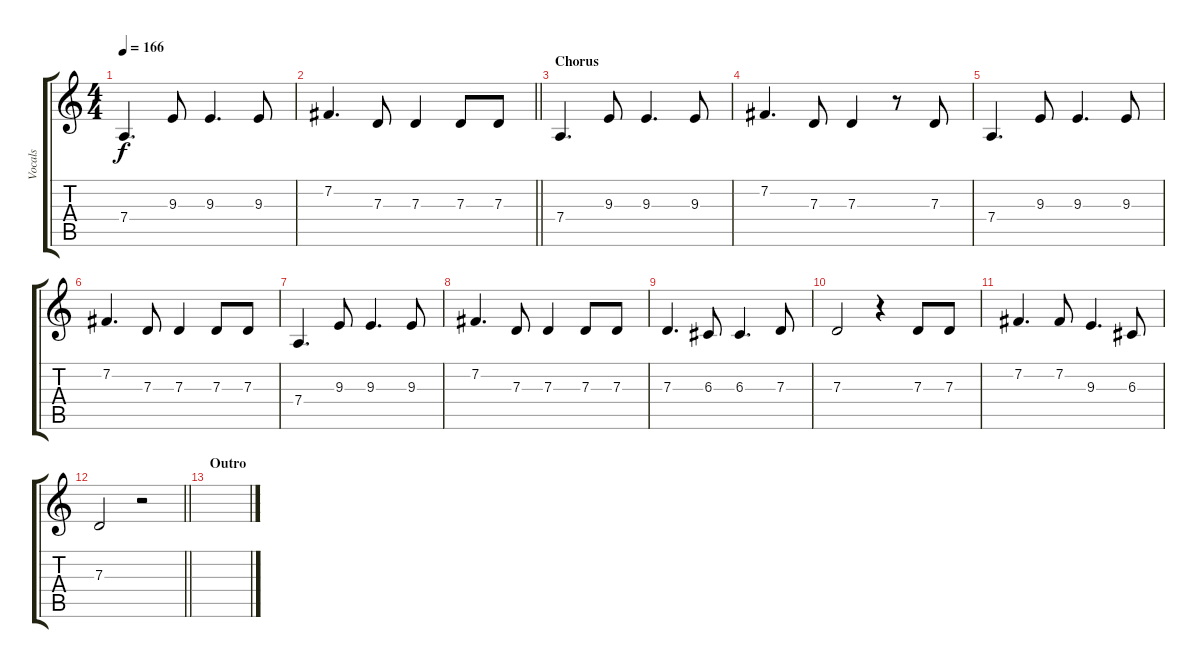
\track ("Vocals" "Vocals") {instrument altosax}
\staff {score tabs}
\tuning (E4 B3 G3 D3 A2 E2) {hide}
\ts (4 4)
\tempo 166
\clef g2
\ks c
7.4.4{d dy f} 9.3.8 9.3.4{d} 9.3.8 |
\barLineRight lightlight
7.2.4{d} 7.3.8 7.3.4 7.3.8 7.3.8 |
\section ("" "Chorus")
7.4.4{d} 9.3.8 9.3.4{d} 9.3.8 |
7.2.4{d} 7.3.8 7.3.4 r.8 7.3.8 |
7.4.4{d} 9.3.8 9.3.4{d} 9.3.8 |
7.2.4{d} 7.3.8 7.3.4 7.3.8 7.3.8 |
7.4.4{d} 9.3.8 9.3.4{d} 9.3.8 |
7.2.4{d} 7.3.8 7.3.4 7.3.8 7.3.8 |
7.3.4{d} 6.3.8 6.3.4{d} 7.3.8 |
7.3.2 r.4 7.3.8 7.3.8 |
7.2.4{d} 7.2.8 9.3.4{d} 6.3.8 |
\barLineRight lightlight
7.3.2 r.2 |
\section ("" "Outro")
